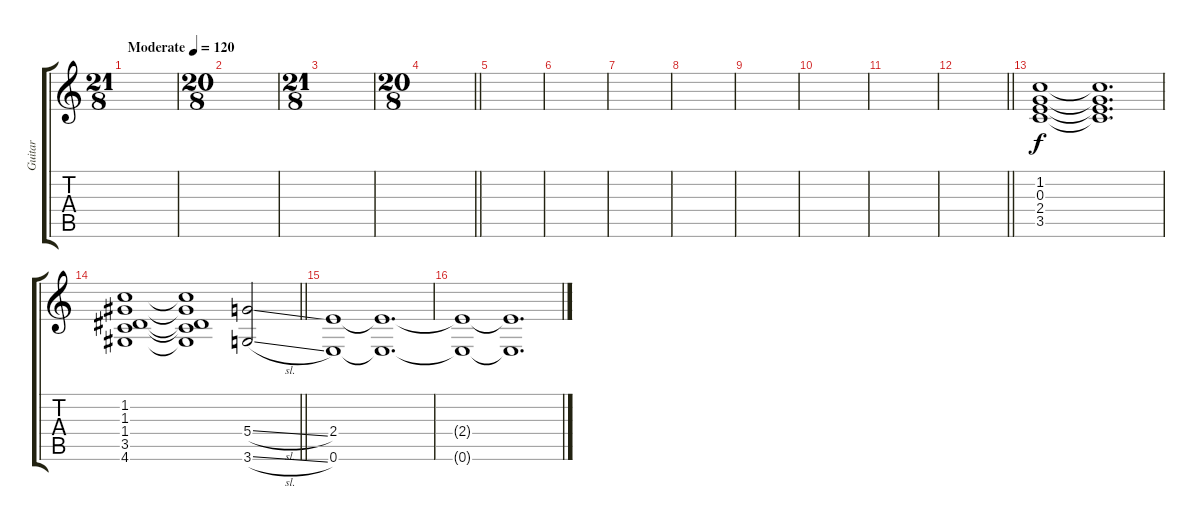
\track ("Guitar" "Guitar") {instrument distortionguitar}
\staff {score tabs}
\tuning (E4 B3 G3 D3 A2 E2) {hide}
\ts (21 8)
\section ("" "")
\tempo (120 "Moderate")
\clef g2
\ks c
|
\ts (20 8)
|
\ts (21 8)
|
\ts (20 8)
\barLineRight lightlight
|
\section ("" "")
|
|
|
|
|
|
|
\barLineRight lightlight
|
\section ("" "")
(1.2 0.3 2.4 3.5).1 (1.2{t} 0.3{t} 2.4{t} 3.5{t}).1{d} |
\barLineRight lightlight
(1.2 1.3 1.4 3.5 4.6).1 (1.2{t} 1.3{t} 1.4{t} 3.5{t} 4.6{t}).1 (5.4{sl} 3.6{sl}).2 |
\section ("" "")
(2.4 0.6).1 (2.4{t} 0.6{t}).1{d dy f} |
(2.4{t} 0.6{t}).1 (2.4{t} 0.6{t}).1{d}
